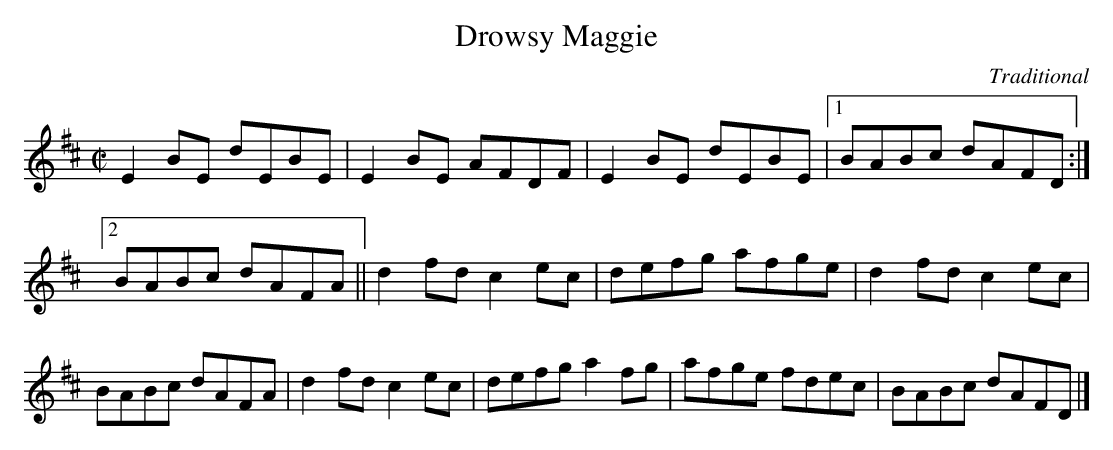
X:1
T:Drowsy Maggie
C:Traditional
M:C|
K:D
E:13
E2 BE dEBE| E2 BE AFDF|E2 BE dEBE|1BABc dAFD:|2 BABc dAFA||\
d2 fd c2 ec|defg afge|d2 fd c2 ec|BABc dAFA|\
d2 fd c2 ec|defg a2 fg|afge fdec|BABc dAFD|]**
